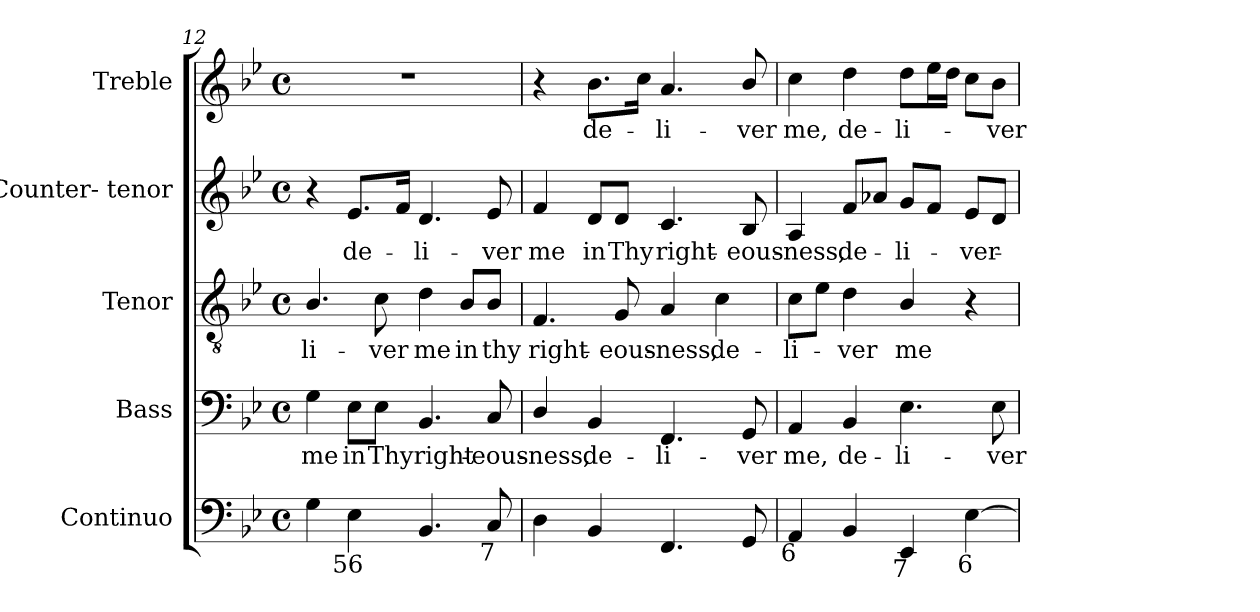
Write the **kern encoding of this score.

**kern	**kern	**text	**kern	**text	**kern	**text	**kern	**text
*part5	*part4	*part4	*part3	*part3	*part2	*part2	*part1	*part1
*staff5	*staff4	*staff4	*staff3	*staff3	*staff2	*staff2	*staff1	*staff1
*I"Continuo	*I"Bass	*	*I"Tenor	*	*I"Counter- tenor	*	*I"Treble	*
*I'C.	*I'B.	*	*I'T.	*	*I'Ct.	*	*I'Tr.	*
!!LO:PB:g=z
*clefF4	*clefF4	*	*clefGv2	*	*clefG2	*	*clefG2	*
*	*	*	*ITrd7c12	*	*	*	*	*
*k[b-e-]	*k[b-e-]	*	*k[b-e-]	*	*k[b-e-]	*	*k[b-e-]	*
*B-:	*B-:	*	*B-:	*	*B-:	*	*B-:	*
*M4/4	*M4/4	*	*M4/4	*	*M4/4	*	*M4/4	*
*met(c)	*met(c)	*	*met(c)	*	*met(c)	*	*met(c)	*
=12	=12	=12	=12	=12	=12	=12	=12	=12
!	!	!LO:LY:b:color=#000000	!	!	!	!	!	!
!	!	!	!	!LO:LY:b:color=#000000	!	!	!	!
4Gi\	4Gi\	me	4.BB-i/	-li-	4r	.	1r	.
!	!	!LO:LY:b:color=#000000	!	!	!	!	!	!
!LO:TX:b:cj:t=56	!	!	!	!	!	!	!	!
!	!	!	!	!	!	!LO:LY:b:color=#000000	!	!
4E-i\	8E-i\L	in	.	.	8.e-i/L	de-	.	.
!	!	!LO:LY:b:color=#000000	!	!	!	!	!	!
!	!	!	!	!LO:LY:b:color=#000000	!	!	!	!
.	8E-i\J	Thy	8Ci\	-ver	.	.	.	.
.	.	.	.	.	16fi/Jk	.	.	.
!	!	!LO:LY:b:color=#000000	!	!	!	!	!	!
!	!	!	!	!LO:LY:b:color=#000000	!	!	!	!
!	!	!	!	!	!	!LO:LY:b:color=#000000	!	!
4.BB-i/	4.BB-i/	right-	4Di\	me	4.di/	-li-	.	.
!	!	!	!	!LO:LY:b:color=#000000	!	!	!	!
.	.	.	8BB-i/L	in	.	.	.	.
!	!	!LO:LY:b:color=#000000	!	!	!	!	!	!
!	!	!	!	!LO:LY:b:color=#000000	!	!	!	!
!LO:TX:b:cj:t=7	!	!	!	!	!	!	!	!
!	!	!	!	!	!	!LO:LY:b:color=#000000	!	!
8Ci/	8Ci/	-eous-	8BB-i/J	thy	8e-i/	-ver	.	.
=13	=13	=13	=13	=13	=13	=13	=13	=13
!	!	!LO:LY:b:color=#000000	!	!	!	!	!	!
!	!	!	!	!LO:LY:b:color=#000000	!	!	!	!
!	!	!	!	!	!	!LO:LY:b:color=#000000	!	!
4Di\	4Di/	-ness,	4.FFi/	right-	4fi/	me	4r	.
!	!	!LO:LY:b:color=#000000	!	!	!	!	!	!
!	!	!	!	!	!	!LO:LY:b:color=#000000	!	!
!	!	!	!	!	!	!	!	!LO:LY:b:color=#000000
4BB-i/	4BB-i/	de-	.	.	8di/L	in	8.b-i\L	de-
!	!	!	!	!LO:LY:b:color=#000000	!	!	!	!
!	!	!	!	!	!	!LO:LY:b:color=#000000	!	!
.	.	.	8GGi/	-eous-	8di/J	Thy	.	.
.	.	.	.	.	.	.	16cci\Jk	.
!	!	!LO:LY:b:color=#000000	!	!	!	!	!	!
!	!	!	!	!LO:LY:b:color=#000000	!	!	!	!
!	!	!	!	!	!	!LO:LY:b:color=#000000	!	!
!	!	!	!	!	!	!	!	!LO:LY:b:color=#000000
4.FFi/	4.FFi/	-li-	4AAi/	-ness,	4.ci/	right-	4.ai/	-li-
!	!	!	!	!LO:LY:b:color=#000000	!	!	!	!
.	.	.	4Ci\	de-	.	.	.	.
!	!	!LO:LY:b:color=#000000	!	!	!	!	!	!
!	!	!	!	!	!	!LO:LY:b:color=#000000	!	!
!	!	!	!	!	!	!	!	!LO:LY:b:color=#000000
8GGi/	8GGi/	-ver	.	.	8B-i/	-eous-	8b-i/	-ver
=14	=14	=14	=14	=14	=14	=14	=14	=14
!	!	!LO:LY:b:color=#000000	!	!	!	!	!	!
!	!	!	!	!LO:LY:b:color=#000000	!	!	!	!
!	!	!	!	!	!	!LO:LY:b:color=#000000	!	!
!LO:TX:b:cj:t=6	!	!	!	!	!	!	!	!
!	!	!	!	!	!	!	!	!LO:LY:b:color=#000000
4AAi/	4AAi/	me,	8Ci\L	-li-	4Ai/	-ness,	4cci\	me,
.	.	.	8E-i\J	.	.	.	.	.
!	!	!LO:LY:b:color=#000000	!	!	!	!	!	!
!	!	!	!	!LO:LY:b:color=#000000	!	!	!	!
!	!	!	!	!	!	!LO:LY:b:color=#000000	!	!
!	!	!	!	!	!	!	!	!LO:LY:b:color=#000000
4BB-i/	4BB-i/	de-	4Di\	-ver	8fi/L	de-	4ddi\	de-
.	.	.	.	.	8a-Xi/J	.	.	.
!	!	!LO:LY:b:color=#000000	!	!	!	!	!	!
!	!	!	!	!LO:LY:b:color=#000000	!	!	!	!
!	!	!	!	!	!	!LO:LY:b:color=#000000	!	!
!LO:TX:b:cj:t=7	!	!	!	!	!	!	!	!
!	!	!	!	!	!	!	!	!LO:LY:b:color=#000000
4EE-i/	4.E-i\	-li-	4BB-i/	me	8gi/L	-li-	8ddi\L	-li-
.	.	.	.	.	8fi/J	.	16ee-i\L	.
.	.	.	.	.	.	.	16ddi\JJ	.
!LO:TX:b:cj:t=6	!	!	!	!	!	!	!	!
!	!	!	!	!	!	!LO:LY:b:color=#000000	!	!
[4E-i\	.	.	4r	.	8e-i/L	-ver-	8cci\L	.
!	!	!LO:LY:b:color=#000000	!	!	!	!	!	!
!	!	!	!	!	!	!	!	!LO:LY:b:color=#000000
.	8E-i\	-ver	.	.	8di/J	.	8b-i\J	-ver
=	=	=	=	=	=	=	=	=
*-	*-	*-	*-	*-	*-	*-	*-	*-
